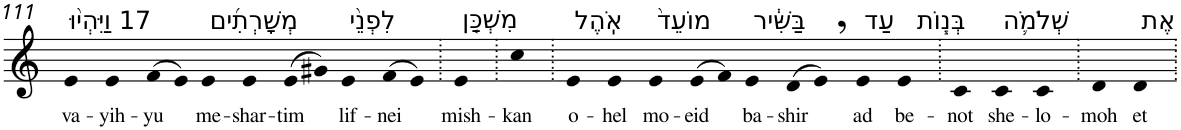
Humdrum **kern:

**kern	**text
*part1	*part1
*staff1	*staff1
*I"Piano	*
*I'Pno	*
!!LO:PB:g=z
*clefG2	*
*k[]	*
=111	=111
!LO:TX:a:t=17 וַיִּהְי֨וּ	!
!	!LO:LY:b
4e	va-
!	!LO:LY:b
4e	-yih-
!	!LO:LY:b
(>8f	-yu
8e)	.
!LO:TX:a:t=מְשָׁרְתִ֜ים	!
!	!LO:LY:b
4e	me-
!	!LO:LY:b
4e	-shar-
!	!LO:LY:b
(>8e	-tim
8g#X)	.
!LO:TX:a:t=לִפְנֵ֨י	!
!	!LO:LY:b
4e	lif-
!	!LO:LY:b
(>8f	-nei
8e)	.
=112.	=112.
!LO:TX:a:t=מִשְׁכַּ֤ן	!
!	!LO:LY:b
4e	mish-
=113.	=113.
!	!LO:LY:b
4cc	-kan
=114.	=114.
!LO:TX:a:t=אֹֽהֶל	!
!	!LO:LY:b
4e	o-
!	!LO:LY:b
4e	-hel
!LO:TX:a:t=מוֹעֵד֙	!
!	!LO:LY:b
4e	mo-
!	!LO:LY:b
(>8e	-eid
8f)	.
!LO:TX:a:t=בַּשִּׁ֔יר	!
!	!LO:LY:b
4e	ba-
!	!LO:LY:b
(>8d	-shir
8e,)	.
!LO:TX:a:t=עַד	!
!	!LO:LY:b
4e	ad
!LO:TX:a:t=בְּנ֧וֹת	!
!	!LO:LY:b
4e	be-
=115.	=115.
!	!LO:LY:b
4c	-not
!LO:TX:a:t=שְׁלֹמֹ֛ה	!
!	!LO:LY:b
4c	she-
!	!LO:LY:b
4c	-lo-
=116.	=116.
!	!LO:LY:b
4d	-moh
!LO:TX:a:t=אֶת	!
!	!LO:LY:b
4d	et
=.	=.
*-	*-
